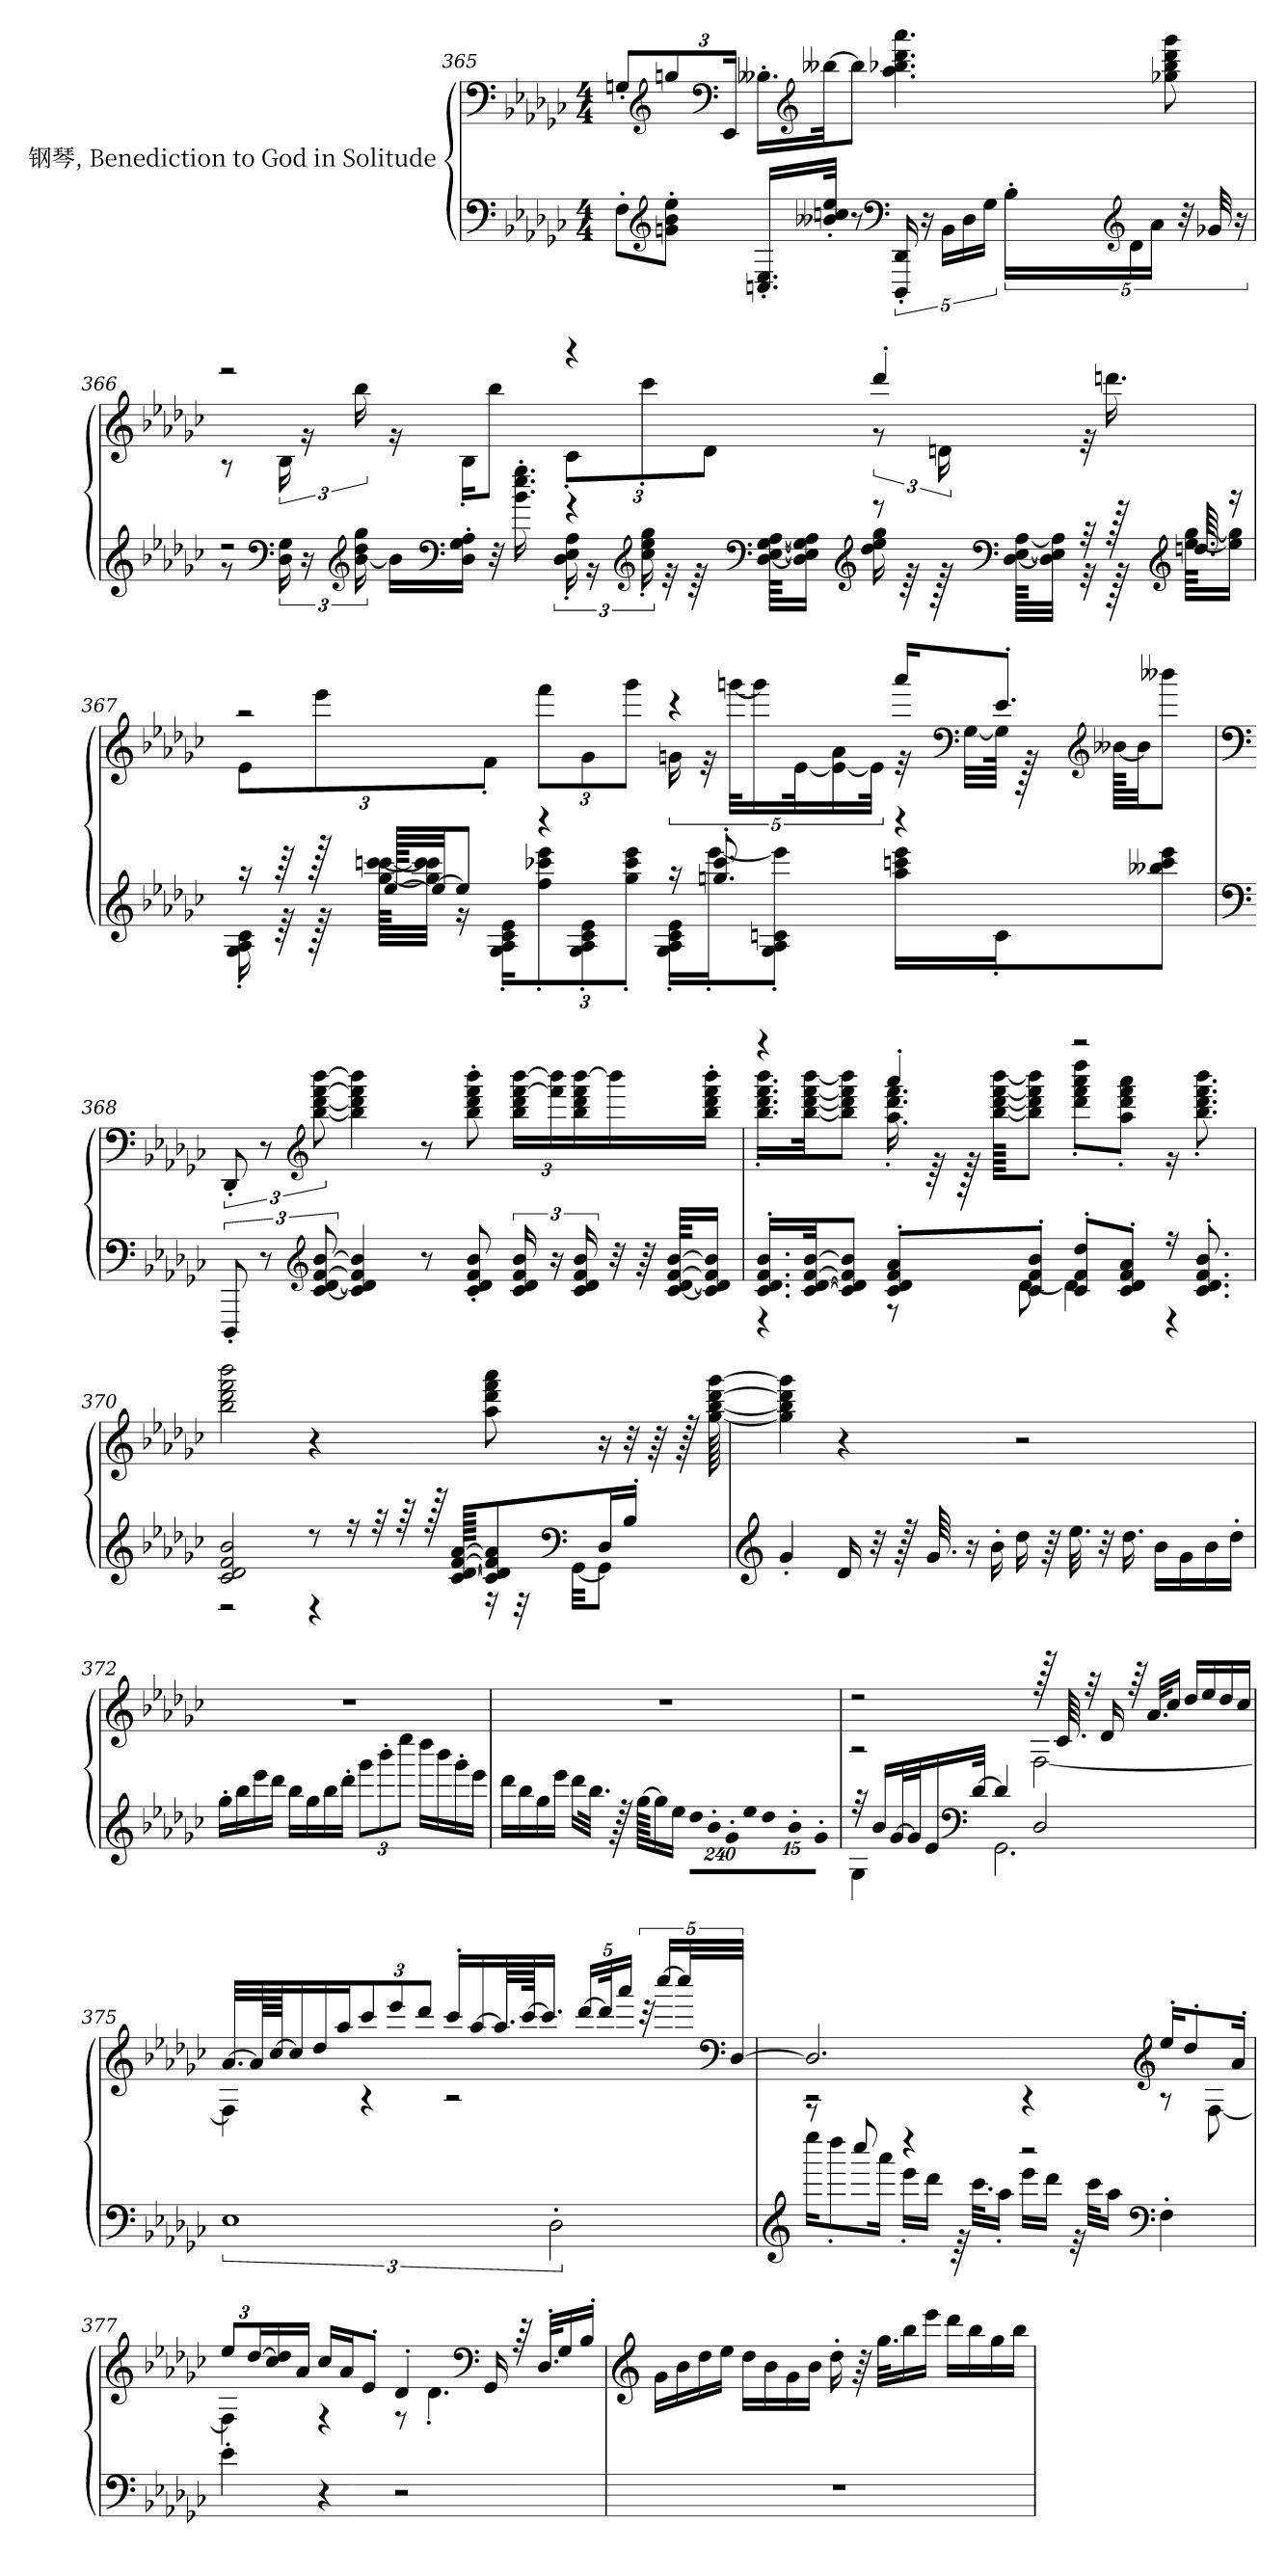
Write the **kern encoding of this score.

**kern	**kern
*part1	*part1
*staff2	*staff1
*I"钢琴, Benediction to God in Solitude	*
!!LO:LB:g=z
*clefF4	*clefF4
*k[b-e-a-d-g-c-]	*k[b-e-a-d-g-c-]
*M4/4	*M4/4
=365	=365
8F'\L	8Gn'/L
*clefG2	*clefG2
*	*Xbrackettup
8gn\' 8b-\' 8ee-\'J	12ggn/
*	*clefF4
.	24EE-/Jk
16.Cn/' 16.E-/'LL	16.B--X'\LL
*	*clefG2
32b--X/' 32ccn/' 32ee-/'JJk	[32bb--X\JK
8r	8bb--\J]
*clefF4	*
20DDD-/' 20DD-/'	4.aa-\ 4.bb-X\ 4.ddd-\ 4.aaa-\
20r	.
20BB-\LL	.
20D-\	.
20G-\JJ	.
20B-'\LL	.
*clefG2	*
20d-\	.
20a-\JJ	.
.	8gg-X\ 8bb-\ 8ddd-\ 8ggg-\
40r	.
40g-X/	.
20r	.
!!LO:LB:g=z
=366	=366
*^	*^
2r	8r	2r	8r
*clefF4	*	*	*
*	*	*	*brackettup
.	24D-\ 24G-\	.	24B-\
.	24r	.	24r
*clefG2	*	*	*
.	[24b-\ 24dd-\ 24gg-\	.	24bb-\
.	16b-\LL]	.	16r
*clefF4	*	*	*
.	16D-\' 16G-\' 16A-\'JJ	.	16B-'\KL
.	32r	.	8bb-\J
.	16.b-\' 16.ee-\' 16.gg-\'	.	.
*	*	*	*Xbrackettup
4r	24D-\' 24E-\' 24A-\'	4r	12c-'\L
.	24r	.	.
*clefG2	*	*	*
.	24cc-\' 24ee-\' 24gg-\'	.	12ccc-'\
.	32r	.	.
.	64r	.	.
.	.	.	12d-\J
*clefF4	*	*	*
.	[64D-\ [64E-\ [64G-\ [64A-\KKLL	.	.
.	16D-\] 16E-\] 16G-\] 16A-\]JJ	.	.
*clefG2	*	*	*
*	*	*	*brackettup
8r	16dd-\ 16ee-\ 16gg-\	4ddd-'/	12r
.	64r	.	.
.	128r	.	.
.	.	.	24dn\
*clefF4	*	*	*
.	[128D-\ [128E-\ [128A-\KKLLL	.	.
.	32D-\] 32E-\] 32A-\]JJJ	.	.
32r	32r	.	32r
128r	128r	.	16.dddn\
*clefG2	*	*	*
64.ddn/	[64.ee-\ [64.gg-\KKLL	.	.
16r	16ee-\] 16gg-\]JJ	.	.
!!LO:LB:g=z	!!
=367	=367	=367	=367
*	*	*	*Xbrackettup
16r	16G-\' 16A-\' 16c-\'	2r	12e-\L
64r	64r	.	.
128r	128r	.	.
.	.	.	12eee-\
[128ee-/KKLLL	[128gg-\ [128ccc-\ [128cccn\KKLLL	.	.
32ee-/JJ_	32gg-\] 32ccc-\] 32ccc\]JJJ	.	.
8ee-/J]	16r	.	.
.	.	.	12f'\J
.	16G-\' 16A-\' 16c-\' 16e-\'KL	.	.
*	*Xbrackettup	*	*
4r	12ff\' 12ccc-X\' 12eee-\'	.	12fff\L
.	12G-\' 12A-\' 12c-\' 12e-\'	.	12g-\
.	12gg-\' 12ccc-\' 12eee-\'J	.	12ggg-\J
*	*	*	*brackettup
16r	16G-\' 16A-\' 16c-\' 16e-\'LL	4r	20gn\
.	.	.	40r
8.ggn/' 8.ccc-/'	[16eee-'\J	.	.
.	.	.	[40gggn\KLL
.	.	.	20ggg\]
.	8G-\' 8A-\' 8cn\' 8eee-\]'J	.	.
.	.	.	[40e-\K
.	.	.	20e-\_ 20a-\
.	.	.	40e-\JJk]
4r	16aa-\ 16cccn\ 16eee-\LL	16aaa-/KL	32r
*	*	*clefF4	*
.	.	.	[32G-\LLL
.	16c'\J	8.e-'/J	64G-\JJJk]
.	.	.	128r
*	*	*clefG2	*
.	.	.	[128b--X\KKLLL
.	.	.	32b--\JJ]
.	8bb--X\ 8ccc\ 8eee-\J	.	8bbb--X\J
*v	*v	*	*
*	*v	*v
!!LO:LB:g=z
=368	=368
*clefF4	*clefF4
*brackettup	*
12DDD-'/	12DD-'/
12r	12r
*clefG2	*clefG2
[12c-/ [12d-/ [12f/ [12b-/	[12bb-\ [12ddd-\ [12fff\ [12bbb-\
4c-/] 4d-/] 4f/] 4b-/]	4bb-\] 4ddd-\] 4fff\] 4bbb-\]
8r	8r
8c-/' 8d-/' 8f/' 8b-/'	8bb-\' 8ddd-\' 8fff\' 8bbb-\'
*	*Xbrackettup
24c-/ 24d-/ 24f/ 24b-/	24bb-\ 24ddd-\ [24fff\ [24bbb-\LL
24r	24fff\] 24bbb-\]
24c-/ 24d-/ 24f/ 24b-/	24bb-\ 24ddd-\ 24fff\ [24bbb-\
32r	16bbb-\]
64r	.
[64c-/ [64d-/ [64f/ [64b-/KKLL	.
16c-/] 16d-/] 16f/] 16b-/]JJ	16bb-\' 16ddd-\' 16fff\' 16bbb-\'JJ
=369	=369
*^	*^
16.c-/' 16.d-/' 16.f/' 16.b-/'LL	4r	4r	16.bb-\' 16.ddd-\' 16.fff\' 16.bbb-\'LL
[32c-/ [32d-/ [32f/ [32b-/JK	.	.	[32bb-\ [32ddd-\ [32fff\ [32bbb-\JK
8c-/] 8d-/] 8f/] 8b-/]J	.	.	8bb-\] 8ddd-\] 8fff\] 8bbb-\]J
8c-/' 8d-/' 8f/' 8a-/'L	8r	4aaa-'/	16.aa-\' 16.ddd-\' 16.fff\'
.	.	.	64r
.	.	.	128r
.	.	.	[128bb-\ [128ddd-\ [128fff\ [128bbb-\KKKKL
8c-/' 8f/' 8b-/'J	[8d-\	.	8bb-\] 8ddd-\] 8fff\] 8bbb-\]J
8c-/' 8f/' 8dd-/'L	4d-\]	2r	8ddd-\' 8fff\' 8aaa-\' 8dddd-\'L
8c-/' 8d-/' 8f/' 8a-/'J	.	.	8aa-\' 8ddd-\' 8fff\' 8aaa-\'J
16r	4r	.	16r
8.c-/' 8.d-/' 8.f/' 8.b-/'	.	.	8.bb-\' 8.ddd-\' 8.fff\' 8.bbb-\'
*	*	*v	*v
!!LO:PB:g=z
=370	=370	=370
2c-/ 2d-/ 2f/ 2b-/	2r	2bb-\ 2ddd-\ 2fff\ 2bbb-\
8r	4r	4r
16r	.	.
32r	.	.
64r	.	.
128r	.	.
[128c-/ [128d-/ [128f/ [128a-/KKKKL	.	.
8c-/] 8d-/] 8f/] 8a-/]	16r	8aa-\ 8ddd-\ 8fff\ 8aaa-\
.	32r	.
*clefF4	*	*
.	[32GG-\KKL	.
16D-/L	8GG-\J]	16r
16B-'/JJ	.	32r
.	.	64r
.	.	128r
.	.	[128gg-\ [128bb-\ [128ddd-\ [128ggg-\
*v	*v	*
=371	=371
*clefG2	*
4g-'/	4gg-\] 4bb-\] 4ddd-\] 4ggg-\]
16d-/	4r
32r	.
128r	.
64.g-/	.
16r	.
16b-'\	.
16dd-\	2r
64r	.
32.ee-\	.
32r	.
16.dd-\	.
16b-\LL	.
16g-\	.
16b-\	.
16dd-'\JJ	.
!!LO:LB:g=z
=372	=372
16gg-'\LL	1r
16bb-\	.
16eee-\	.
16ddd-\JJ	.
16bb-\LL	.
16gg-\	.
16bb-\	.
16ddd-'\JJ	.
*Xbrackettup	*
12ggg-\L	.
12bbb-'\	.
12eeee-\J	.
16dddd-\LL	.
16bbb-\	.
16ggg-'\	.
16eee-\JJ	.
=373	=373
16ddd-\LL	1r
16bb-\	.
16gg-\	.
16eee-\JJ	.
16ddd-\LL	.
32.bb-\JJk	.
128r	.
[128gg-\KKKLL	.
16gg-\]	.
16ee-\JJ	.
!LO:N:vis=16	!
1920%137dd-\LL	.
!LO:N:vis=16	!
1920%137b-'\	.
!LO:N:vis=16	!
1920%137g-'\	.
!LO:N:vis=16	!
1920%137ee-\	.
1920ryy	.
!LO:N:vis=16	!
1920%137dd-\	.
!LO:N:vis=16	!
1920%137b-'\	.
!LO:N:vis=16	!
1920%137g-'\JJ	.
!!LO:LB:g=z
=374	=374
*^	*^
32r	4G-\	2r	2r
16b-/LL	.	.	.
[32g-/L	.	.	.
32g-/J]	.	.	.
16e-/	.	.	.
*clefF4	*	*	*
[32d-/JJk	.	.	.
4d-/]	2.GG-\	.	.
2D-/	.	128r	[2F\
.	.	64.c-/	.
.	.	32r	.
.	.	16d-/	.
.	.	64r	.
.	.	32.a-/KLL	.
.	.	16cc-/JJ	.
.	.	16dd-/LL	.
.	.	16ee-/	.
.	.	16dd-/	.
.	.	16cc-/JJ	.
*v	*v	*	*
!!LO:LB:g=z	!!
=375	=375	=375
*brackettup	*	*
3%2E-	[32.a-/LLL	4F\]
.	128a-/LL]	.
.	[128cc-/JJJ	.
.	16cc-/]	.
.	16dd-/	.
.	16aa-/J	.
.	12ccc-/	4r
.	12eee-/	.
.	12ddd-/J	.
.	16ccc-'/LL	2r
.	[16aa-/	.
.	64.aa-/LL]	.
.	[128ccc-/JJK	.
.	16.ccc-/JJ]	.
3D-'\	.	.
*	*brackettup	*
.	[20ddd-/LL	.
.	40ddd-/K]	.
.	20aaa-/JJ	.
.	40r	.
.	[20cccc-/LL	.
.	40cccc-/L]	.
*	*clefF4	*
.	[40D-/JJJ	.
!!LO:LB:g=z	!!
=376	=376	=376
*clefG2	*	*
*^	*	*
8r	16eeee-\KL	2.D-/]	2r
.	8dddd-'\	.	.
8cccc-/	.	.	.
.	16aaa-\Jk	.	.
4r	16eee-'\LL	.	.
.	16ddd-\JJ	.	.
.	64r	.	.
.	32.ccc-\KLL	.	.
.	16aa-'\JJ	.	.
2r	16eee-\LL	.	4r
.	16ddd-\JJ	.	.
.	32r	.	.
.	32ccc-\KLL	.	.
.	16aa-\JJ	.	.
*clefF4	*	*clefG2	*
.	4F'\	16ee-'/KL	8r
.	.	8dd-'/	.
.	.	.	[8F\
.	.	16a-'/Jk	.
*v	*v	*	*
=377	=377	=377
*	*Xbrackettup	*
4e-'\	12ee-/L	4F\]
.	[24dd-/L	.
.	16cc-/ 16dd-/]	.
.	16a-/JJ	.
4r	16cc-/LL	4r
.	16a-/J	.
.	8e-'/J	.
2r	4d-'/	8r
.	.	4.d-'\
*	*clefF4	*
.	16GG-/	.
.	64r	.
.	32.D-'/KLL	.
.	16G-/	.
.	16B-'/JJ	.
*	*v	*v
!!LO:LB:g=z
=378	=378
*	*clefG2
1r	16g-\LL
.	16b-\
.	16dd-\
.	16ee-\JJ
.	16dd-\LL
.	16b-\
.	16g-\
.	16b-\JJ
.	16dd-'\
.	64r
.	32.gg-\KLL
.	16bb-\
.	16eee-\JJ
.	16ddd-\LL
.	16bb-\
.	16gg-\
.	16bb-\JJ
=	=
*-	*-
